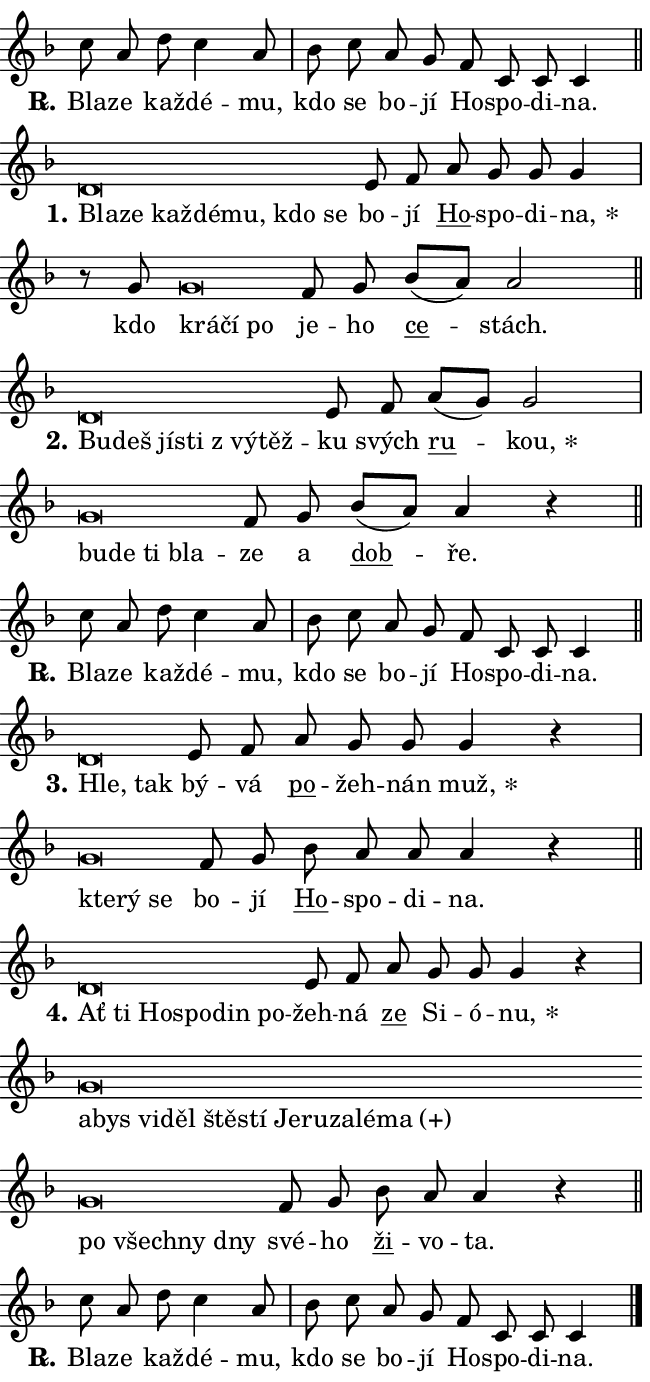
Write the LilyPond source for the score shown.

\version "2.24.0"
\header { tagline = "" }
\paper {
  indent = 0\cm
  top-margin = 0\cm
  right-margin = 0.13\cm % to fit lyric hyphens
  bottom-margin = 0\cm
  left-margin = 0\cm
  paper-width = 11\cm
  page-breaking = #ly:one-page-breaking
  system-system-spacing.basic-distance = #11
  score-system-spacing.basic-distance = #11
  ragged-last = ##f
}


%% Author: Thomas Morley
%% https://lists.gnu.org/archive/html/lilypond-user/2020-05/msg00002.html
#(define (line-position grob)
"Returns position of @var[grob} in current system:
   @code{'start}, if at first time-step
   @code{'end}, if at last time-step
   @code{'middle} otherwise
"
  (let* ((col (ly:item-get-column grob))
         (ln (ly:grob-object col 'left-neighbor))
         (rn (ly:grob-object col 'right-neighbor))
         (col-to-check-left (if (ly:grob? ln) ln col))
         (col-to-check-right (if (ly:grob? rn) rn col))
         (break-dir-left
           (and
             (ly:grob-property col-to-check-left 'non-musical #f)
             (ly:item-break-dir col-to-check-left)))
         (break-dir-right
           (and
             (ly:grob-property col-to-check-right 'non-musical #f)
             (ly:item-break-dir col-to-check-right))))
        (cond ((eqv? 1 break-dir-left) 'start)
              ((eqv? -1 break-dir-right) 'end)
              (else 'middle))))

#(define (tranparent-at-line-position vctor)
  (lambda (grob)
  "Relying on @code{line-position} select the relevant enry from @var{vctor}.
Used to determine transparency,"
    (case (line-position grob)
      ((end) (not (vector-ref vctor 0)))
      ((middle) (not (vector-ref vctor 1)))
      ((start) (not (vector-ref vctor 2))))))

noteHeadBreakVisibility =
#(define-music-function (break-visibility)(vector?)
"Makes @code{NoteHead}s transparent relying on @var{break-visibility}"
#{
  \override NoteHead.transparent =
    #(tranparent-at-line-position break-visibility)
#})

#(define delete-ledgers-for-transparent-note-heads
  (lambda (grob)
    "Reads whether a @code{NoteHead} is transparent.
If so this @code{NoteHead} is removed from @code{'note-heads} from
@var{grob}, which is supposed to be @code{LedgerLineSpanner}.
As a result ledgers are not printed for this @code{NoteHead}"
    (let* ((nhds-array (ly:grob-object grob 'note-heads))
           (nhds-list
             (if (ly:grob-array? nhds-array)
                 (ly:grob-array->list nhds-array)
                 '()))
           ;; Relies on the transparent-property being done before
           ;; Staff.LedgerLineSpanner.after-line-breaking is executed.
           ;; This is fragile ...
           (to-keep
             (remove
               (lambda (nhd)
                 (ly:grob-property nhd 'transparent #f))
               nhds-list)))
      ;; TODO find a better method to iterate over grob-arrays, similiar
      ;; to filter/remove etc for lists
      ;; For now rebuilt from scratch
      (set! (ly:grob-object grob 'note-heads)  '())
      (for-each
        (lambda (nhd)
          (ly:pointer-group-interface::add-grob grob 'note-heads nhd))
        to-keep))))

squashNotes = {
  \override NoteHead.X-extent = #'(-0.2 . 0.2)
  \override NoteHead.Y-extent = #'(-0.75 . 0)
  \override NoteHead.stencil =
    #(lambda (grob)
       (let ((pos (ly:grob-property grob 'staff-position)))
         (begin
           (if (< pos -7) (display "ERROR: Lower brevis then expected\n") (display ""))
           (if (<= pos -6) ly:text-interface::print ly:note-head::print))))
}
unSquashNotes = {
  \revert NoteHead.X-extent
  \revert NoteHead.Y-extent
  \revert NoteHead.stencil
}

hideNotes = \noteHeadBreakVisibility #begin-of-line-visible
unHideNotes = \noteHeadBreakVisibility #all-visible

% work-around for resetting accidentals
% https://lilypond.org/doc/v2.23/Documentation/notation/displaying-rhythms#unmetered-music
cadenzaMeasure = {
  \cadenzaOff
  \partial 1024 s1024
  \cadenzaOn
}

#(define-markup-command (accent layout props text) (markup?)
  "Underline accented syllable"
  (interpret-markup layout props
    #{\markup \override #'(offset . 4.3) \underline { #text }#}))

responsum = \markup \concat {
  "R" \hspace #-1.05 \path #0.1 #'((moveto 0 0.07) (lineto 0.9 0.8)) \hspace #0.05 "."
}

spaceSize = #0.6828661417322834 % exact space size for TeX Gyre Schola

\layout {
  \context {
    \Staff
    \remove "Time_signature_engraver"
    \override LedgerLineSpanner.after-line-breaking = #delete-ledgers-for-transparent-note-heads
  }
  \context {
    \Lyrics {
      \override LyricSpace.minimum-distance = \spaceSize
      \override LyricText.font-name = #"TeX Gyre Schola"
      \override LyricText.font-size = 1
      \override StanzaNumber.font-name = #"TeX Gyre Schola Bold"
      \override StanzaNumber.font-size = 1
    }
  }
  \context {
    \Score 
    \override NoteHead.text =
      #(lambda (grob) 
        (let ((pos (ly:grob-property grob 'staff-position)))
          #{\markup {
            \combine
              \halign #-0.55 \raise #(if (= pos -6) 0 0.5) \override #'(thickness . 2) \draw-line #'(3.2 . 0)
              \musicglyph "noteheads.sM1"
          }#}))
  }
}

% magnetic-lyrics.ily
%
%   written by
%     Jean Abou Samra <jean@abou-samra.fr>
%     Werner Lemberg <wl@gnu.org>
%
%   adapted by
%     Jiri Hon <jiri.hon@gmail.com>
%
% Version 2022-Apr-15

% https://www.mail-archive.com/lilypond-user@gnu.org/msg149350.html

#(define (Left_hyphen_pointer_engraver context)
   "Collect syllable-hyphen-syllable occurrences in lyrics and store
them in properties.  This engraver only looks to the left.  For
example, if the lyrics input is @code{foo -- bar}, it does the
following.

@itemize @bullet
@item
Set the @code{text} property of the @code{LyricHyphen} grob between
@q{foo} and @q{bar} to @code{foo}.

@item
Set the @code{left-hyphen} property of the @code{LyricText} grob with
text @q{foo} to the @code{LyricHyphen} grob between @q{foo} and
@q{bar}.
@end itemize

Use this auxiliary engraver in combination with the
@code{lyric-@/text::@/apply-@/magnetic-@/offset!} hook."
   (let ((hyphen #f)
         (text #f))
     (make-engraver
      (acknowledgers
       ((lyric-syllable-interface engraver grob source-engraver)
        (set! text grob)))
      (end-acknowledgers
       ((lyric-hyphen-interface engraver grob source-engraver)
        ;(when (not (grob::has-interface grob 'lyric-space-interface))
          (set! hyphen grob)));)
      ((stop-translation-timestep engraver)
       (when (and text hyphen)
         (ly:grob-set-object! text 'left-hyphen hyphen))
       (set! text #f)
       (set! hyphen #f)))))

#(define (lyric-text::apply-magnetic-offset! grob)
   "If the space between two syllables is less than the value in
property @code{LyricText@/.details@/.squash-threshold}, move the right
syllable to the left so that it gets concatenated with the left
syllable.

Use this function as a hook for
@code{LyricText@/.after-@/line-@/breaking} if the
@code{Left_@/hyphen_@/pointer_@/engraver} is active."
   (let ((hyphen (ly:grob-object grob 'left-hyphen #f)))
     (when hyphen
       (let ((left-text (ly:spanner-bound hyphen LEFT)))
         (when (grob::has-interface left-text 'lyric-syllable-interface)
           (let* ((common (ly:grob-common-refpoint grob left-text X))
                  (this-x-ext (ly:grob-extent grob common X))
                  (left-x-ext
                   (begin
                     ;; Trigger magnetism for left-text.
                     (ly:grob-property left-text 'after-line-breaking)
                     (ly:grob-extent left-text common X)))
                  ;; `delta` is the gap width between two syllables.
                  (delta (- (interval-start this-x-ext)
                            (interval-end left-x-ext)))
                  (details (ly:grob-property grob 'details))
                  (threshold (assoc-get 'squash-threshold details 0.2)))
             (when (< delta threshold)
               (let* (;; We have to manipulate the input text so that
                      ;; ligatures crossing syllable boundaries are not
                      ;; disabled.  For languages based on the Latin
                      ;; script this is essentially a beautification.
                      ;; However, for non-Western scripts it can be a
                      ;; necessity.
                      (lt (ly:grob-property left-text 'text))
                      (rt (ly:grob-property grob 'text))
                      (is-space (grob::has-interface hyphen 'lyric-space-interface))
                      (space (if is-space " " ""))
                      (extra-delta (if is-space spaceSize 0))
                      ;; Append new syllable.
                      (ltrt-space (if (and (string? lt) (string? rt))
                                (string-append lt space rt)
                                (make-concat-markup (list lt space rt))))
                      ;; Right-align `ltrt` to the right side.
                      (ltrt-space-markup (grob-interpret-markup
                               grob
                               (make-translate-markup
                                (cons (interval-length this-x-ext) 0)
                                (make-right-align-markup ltrt-space)))))
                 (begin
                   ;; Don't print `left-text`.
                   (ly:grob-set-property! left-text 'stencil #f)
                   ;; Set text and stencil (which holds all collected
                   ;; syllables so far) and shift it to the left.
                   (ly:grob-set-property! grob 'text ltrt-space)
                   (ly:grob-set-property! grob 'stencil ltrt-space-markup)
                   (ly:grob-translate-axis! grob (- (- delta extra-delta)) X))))))))))


#(define (lyric-hyphen::displace-bounds-first grob)
   ;; Make very sure this callback isn't triggered too early.
   (let ((left (ly:spanner-bound grob LEFT))
         (right (ly:spanner-bound grob RIGHT)))
     (ly:grob-property left 'after-line-breaking)
     (ly:grob-property right 'after-line-breaking)
     (ly:lyric-hyphen::print grob)))

squashThreshold = #0.4

\layout {
  \context {
    \Lyrics
    \consists #Left_hyphen_pointer_engraver
    \override LyricText.after-line-breaking =
      #lyric-text::apply-magnetic-offset!
    \override LyricHyphen.stencil = #lyric-hyphen::displace-bounds-first
    \override LyricText.details.squash-threshold = \squashThreshold
    \override LyricHyphen.minimum-distance = 0
    \override LyricHyphen.minimum-length = \squashThreshold
  }
}

squashText = \override LyricText.details.squash-threshold = 9999
unSquashText = \override LyricText.details.squash-threshold = \squashThreshold

leftText = \override LyricText.self-alignment-X = #LEFT
unLeftText = \revert LyricText.self-alignment-X

starOffset = #(lambda (grob) 
                (let ((x_offset (ly:self-alignment-interface::aligned-on-x-parent grob)))
                  (if (= x_offset 0) 0 (+ x_offset 1.2))))

star = #(define-music-function (syllable)(string?)
"Append star separator at the end of a syllable"
#{
  \once \override LyricText.X-offset = #starOffset
  \lyricmode { \markup {
    #syllable
    \override #'((font-name . "TeX Gyre Schola Bold")) \hspace #0.2 \lower #0.65 \larger "*"
  } }
#})

starAccent = #(define-music-function (syllable)(string?)
"Append star separator at the end of a syllable and make accent"
#{
  \once \override LyricText.X-offset = #starOffset
  \lyricmode { \markup {
    \accent #syllable
    \override #'((font-name . "TeX Gyre Schola Bold")) \hspace #0.2 \lower #0.65 \larger "*"
  } }
#})

breath = #(define-music-function (syllable)(string?)
"Append breathing indicator at the end of a syllable"
#{
  \lyricmode { \markup { #syllable "+" } }
#})

optionalBreath = #(define-music-function (syllable)(string?)
"Append optional breathing indicator at the end of a syllable"
#{
  \lyricmode { \markup { #syllable "(+)" } }
#})


\score {
    <<
        \new Voice = "melody" { \cadenzaOn \key f \major \relative { c''8 a d c4 a8 \cadenzaMeasure \bar "|" bes8 c \bar "" a g \bar "" f c c c4 \cadenzaMeasure \bar "||" \break } }
        \new Lyrics \lyricsto "melody" { \lyricmode { \set stanza = \responsum
Bla -- ze kaž -- dé -- mu, kdo se bo -- jí Ho -- spo -- di -- na. } }
    >>
    \layout {}
}

\score {
    <<
        \new Voice = "melody" { \cadenzaOn \key f \major \relative { \squashNotes d'\breve*1/16 \hideNotes \breve*1/16 \bar "" \breve*1/16 \bar "" \breve*1/16 \bar "" \breve*1/16 \bar "" \breve*1/16 \breve*1/16 \bar "" \unHideNotes \unSquashNotes e8 f \bar "" a g g g4 \cadenzaMeasure \bar "|" r8 g8 \squashNotes g\breve*1/16 \hideNotes \breve*1/16 \breve*1/16 \bar "" \unHideNotes \unSquashNotes f8 g \bar "" bes[( a)] a2 \cadenzaMeasure \bar "||" \break } }
        \new Lyrics \lyricsto "melody" { \lyricmode { \set stanza = "1."
\leftText Bla -- \squashText ze kaž -- dé -- mu, kdo se \unLeftText \unSquashText bo -- jí \markup \accent Ho -- spo -- di -- \star na, kdo \leftText krá -- \squashText čí po \unLeftText \unSquashText je -- ho \markup \accent ce -- stách. } }
    >>
    \layout {}
}

\score {
    <<
        \new Voice = "melody" { \cadenzaOn \key f \major \relative { \squashNotes d'\breve*1/16 \hideNotes \breve*1/16 \bar "" \breve*1/16 \bar "" \breve*1/16 \bar "" \breve*1/16 \breve*1/16 \bar "" \unHideNotes \unSquashNotes e8 f \bar "" a[( g)] g2 \cadenzaMeasure \bar "|" \squashNotes g\breve*1/16 \hideNotes \breve*1/16 \bar "" \breve*1/16 \breve*1/16 \bar "" \unHideNotes \unSquashNotes f8 g \bar "" bes[( a)] a4 r \cadenzaMeasure \bar "||" \break } }
        \new Lyrics \lyricsto "melody" { \lyricmode { \set stanza = "2."
\leftText Bu -- \squashText deš jí -- sti "z vý" -- těž -- \unLeftText \unSquashText ku svých \markup \accent ru -- \star kou, \leftText bu -- \squashText de ti bla -- \unLeftText \unSquashText ze a \markup \accent dob -- ře. } }
    >>
    \layout {}
}

\score {
    <<
        \new Voice = "melody" { \cadenzaOn \key f \major \relative { c''8 a d c4 a8 \cadenzaMeasure \bar "|" bes8 c \bar "" a g \bar "" f c c c4 \cadenzaMeasure \bar "||" \break } }
        \new Lyrics \lyricsto "melody" { \lyricmode { \set stanza = \responsum
Bla -- ze kaž -- dé -- mu, kdo se bo -- jí Ho -- spo -- di -- na. } }
    >>
    \layout {}
}

\score {
    <<
        \new Voice = "melody" { \cadenzaOn \key f \major \relative { \squashNotes d'\breve*1/16 \hideNotes \breve*1/16 \bar "" \unHideNotes \unSquashNotes e8 f \bar "" a g g g4 r \cadenzaMeasure \bar "|" \squashNotes g\breve*1/16 \hideNotes \breve*1/16 \breve*1/16 \bar "" \unHideNotes \unSquashNotes f8 g \bar "" bes a a a4 r \cadenzaMeasure \bar "||" \break } }
        \new Lyrics \lyricsto "melody" { \lyricmode { \set stanza = "3."
\leftText Hle, \squashText tak \unLeftText \unSquashText bý -- vá \markup \accent po -- žeh -- nán \star muž, \leftText kte -- \squashText rý se \unLeftText \unSquashText bo -- jí \markup \accent Ho -- spo -- di -- na. } }
    >>
    \layout {}
}

\score {
    <<
        \new Voice = "melody" { \cadenzaOn \key f \major \relative { \squashNotes d'\breve*1/16 \hideNotes \breve*1/16 \bar "" \breve*1/16 \bar "" \breve*1/16 \bar "" \breve*1/16 \breve*1/16 \bar "" \unHideNotes \unSquashNotes e8 f \bar "" a g g g4 r \cadenzaMeasure \bar "|" \squashNotes g\breve*1/16 \hideNotes \breve*1/16 \bar "" \breve*1/16 \bar "" \breve*1/16 \bar "" \breve*1/16 \bar "" \breve*1/16 \bar "" \breve*1/16 \bar "" \breve*1/16 \bar "" \breve*1/16 \bar "" \breve*1/16 \bar "" \breve*1/16 \bar "" \breve*1/16 \bar "" \breve*1/16 \bar "" \breve*1/16 \breve*1/16 \bar "" \unHideNotes \unSquashNotes f8 g \bar "" bes a a4 r \cadenzaMeasure \bar "||" \break } }
        \new Lyrics \lyricsto "melody" { \lyricmode { \set stanza = "4."
\leftText Ať \squashText ti Ho -- spo -- din po -- \unLeftText \unSquashText žeh -- ná \markup \accent ze Si -- ó -- \star nu, \leftText a -- \squashText bys vi -- děl ště -- stí Je -- ru -- za -- lé -- \optionalBreath ma po všech -- ny dny \unLeftText \unSquashText své -- ho \markup \accent ži -- vo -- ta. } }
    >>
    \layout {}
}

\score {
    <<
        \new Voice = "melody" { \cadenzaOn \key f \major \relative { c''8 a d c4 a8 \cadenzaMeasure \bar "|" bes8 c \bar "" a g \bar "" f c c c4 \cadenzaMeasure \bar "||" \break } \bar "|." }
        \new Lyrics \lyricsto "melody" { \lyricmode { \set stanza = \responsum
Bla -- ze kaž -- dé -- mu, kdo se bo -- jí Ho -- spo -- di -- na. } }
    >>
    \layout {}
}
